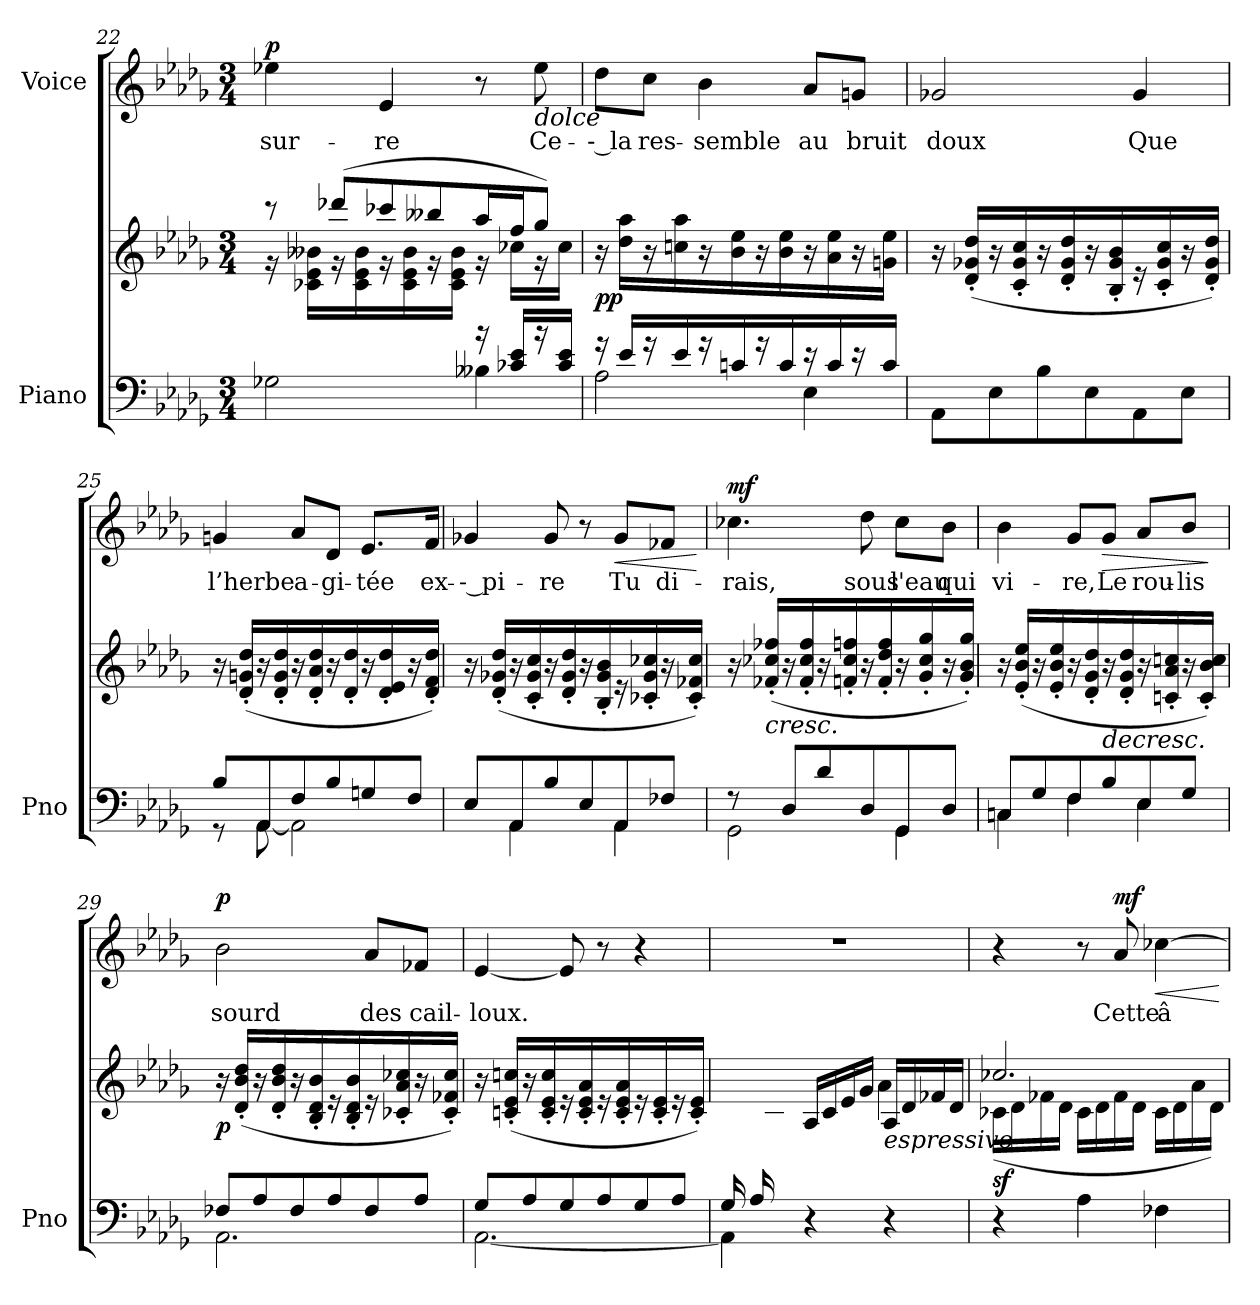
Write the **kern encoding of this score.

**kern	**kern	**dynam	**kern	**text	**dynam
*part2	*part2	*part2	*part1	*part1	*part1
*staff3	*staff2	*staff2/3	*staff1	*staff1	*staff1
*I"Piano	*	*	*I"Voice	*	*
*I'Pno	*	*	*	*	*
*clefF4	*clefG2	*	*clefG2	*	*
*k[b-e-a-d-g-]	*k[b-e-a-d-g-]	*	*k[b-e-a-d-g-]	*	*
*M3/4	*M3/4	*	*M3/4	*	*
=22	=22	=22	=22	=22	=22
*^	*^	*	*	*	*
!	!	!	!	!	!	!LO:LY:b	!LO:DY:a
2G-X\	4ryy	8r	16r	.	4ee-X\	-sur-	p
.	.	.	16c-X\ 16e-\ 16b--X\LL	.	.	.	.
.	.	(8ddd-X/L	16r	.	.	.	.
.	.	.	16c-\ 16e-\ 16b--\	.	.	.	.
!	!	!	!	!	!	!LO:LY:b	!
.	8ryy	8ccc-X/	16r	.	4e-/	-re	.
.	.	.	16c-\ 16e-\ 16b--\	.	.	.	.
.	16ryy	8bb--X/	16r	.	.	.	.
.	16ryy	.	16c-\ 16e-\ 16b--\JJ	.	.	.	.
16r	4B--X\	16aa-/L	16r	.	8r	.	.
16c-X/ 16e-/LL	.	16ff/J	16cc-X\LL	.	.	.	.
!	!	!	!	!	!LO:TX:b:i:t=dolce	!	!
!	!	!	!	!	!	!LO:LY:b	!
16r	.	8gg-/J)	16r	.	8ee-\	Ce-	.
16c-/ 16e-/JJ	.	.	16cc-\JJ	.	.	.	.
!!LO:LB:g=z
=23	=23	=23	=23	=23	=23	=23	=23
!	!	!	!	!LO:DY:b	!	!LO:LY:b	!
*	*	*v	*v	*	*	*	*
16r	2A-\	16r	pp	8dd-\L	-- la	.
16e-/LL	.	16dd-\ 16aa-\LL	.	.	.	.
!	!	!	!	!	!LO:LY:b	!
16r	.	16r	.	8cc\J	res-	.
16e-/	.	16ccn\ 16aa-\	.	.	.	.
!	!	!	!	!	!LO:LY:b	!
16r	.	16r	.	4b-\	-semble	.
16cn/	.	16b-\ 16ee-\	.	.	.	.
16r	.	16r	.	.	.	.
16c/	.	16b-\ 16ee-\	.	.	.	.
!	!	!	!	!	!LO:LY:b	!
16r	4E-\	16r	.	8a-/L	au	.
16c/	.	16a-\ 16ee-\	.	.	.	.
!	!	!	!	!	!LO:LY:b	!
16r	.	16r	.	8gn/J	bruit	.
16c/JJ	.	16gn\ 16ee-\JJ	.	.	.	.
*v	*v	*	*	*	*	*
=24	=24	=24	=24	=24	=24
!	!	!	!	!LO:LY:b	!
8AA-\L	16r	.	2g-X/	doux	.
.	(16d-/' 16g-X/' 16dd-/'LL	.	.	.	.
8E-\	16r	.	.	.	.
.	16c/' 16g-/' 16cc/'	.	.	.	.
8B-\	16r	.	.	.	.
.	16d-/' 16g-/' 16dd-/'	.	.	.	.
8E-\	16r	.	.	.	.
.	16B-/' 16g-/' 16b-/'	.	.	.	.
!	!	!	!	!LO:LY:b	!
8AA-\	16r	.	4g-/	Que	.
.	16c/' 16g-/' 16cc/'	.	.	.	.
8E-\J	16r	.	.	.	.
.	16d-/' 16g-/' 16dd-/'JJ)	.	.	.	.
!!LO:LB:g=z
=25	=25	=25	=25	=25	=25
*^	*	*	*	*	*
!	!	!	!	!	!LO:LY:b	!
8B-/L	8r	16r	.	4gn/	l’herbe	.
.	.	(16d-/' 16gn/' 16dd-/'LL	.	.	.	.
8AA-/	[8AA-\	16r	.	.	.	.
.	.	16d-/' 16g/' 16dd-/'	.	.	.	.
!	!	!	!	!	!LO:LY:b	!
8F/	2AA-\]	16r	.	8a-/L	a-	.
.	.	16d-/' 16a-/' 16dd-/'	.	.	.	.
!	!	!	!	!	!LO:LY:b	!
8B-/	.	16r	.	8d-/J	-gi-	.
.	.	16d-/' 16dd-/'	.	.	.	.
!	!	!	!	!	!LO:LY:b	!
8Gn/	.	16r	.	8.e-/L	-tée	.
.	.	16d-/' 16e-/' 16dd-/'	.	.	.	.
8F/J	.	16r	.	.	.	.
!	!	!	!	!	!LO:LY:b	!
.	.	16d-/' 16f/' 16dd-/'JJ)	.	16f/Jk	ex-	.
!!LO:LB:g=z
=26	=26	=26	=26	=26	=26	=26
!	!	!	!	!	!LO:LY:b	!
8E-/L	8ryy	16r	.	4g-X/	-- pi-	.
.	.	(16d-/' 16g-X/' 16dd-/'LL	.	.	.	.
8AA-/	4AA-\	16r	.	.	.	.
.	.	16c/' 16g-/' 16cc/'	.	.	.	.
!	!	!	!	!	!LO:LY:b	!
8B-/	.	16r	.	8g-/	-re	.
.	.	16d-/' 16g-/' 16dd-/'	.	.	.	.
8E-/	8ryy	16r	.	8r	.	.
.	.	16B-/' 16g-/' 16b-/'	.	.	.	.
!	!	!	!	!	!LO:LY:b	!LO:HP:b
8AA-/	4AA-\	16r	.	8g-/L	Tu	<
.	.	16c-X/' 16g-/' 16cc-X/'	.	.	.	.
!	!	!	!	!	!LO:LY:b	!
8F-X/J	.	16r	.	8f-X/J	di-	.
.	.	16c-/' 16f-X/' 16cc-/'JJ)	.	.	.	.
*v	*v	*	*	*	*	*
.	.	.	.	.	[
=27	=27	=27	=27	=27	=27
*^	*	*	*	*	*
!	!	!	!	!	!LO:LY:b	!LO:DY:a
8r	2GG-\	16r	.	4.cc-X\	-rais,	mf
!	!	!	!LO:HP:b	!	!	!
.	.	(16f-X/' 16cc-X/' 16ff-X/'LL	<	.	.	.
8D-/L	.	16r	.	.	.	.
.	.	16f-/' 16cc-/' 16ff-/'	.	.	.	.
8d-/	.	16r	.	.	.	.
.	.	16fn/' 16cc-/' 16ffn/'	.	.	.	.
!	!	!	!	!	!LO:LY:b	!
8D-/	.	16r	.	8dd-\	sous	.
.	.	16f/' 16dd-/' 16ff/'	.	.	.	.
!	!	!	!	!	!LO:LY:b	!
8GG-/	4GG-\	16r	.	8cc-\L	l'eau	.
.	.	16g-/' 16cc-/' 16gg-/'	.	.	.	.
!	!	!	!	!	!LO:LY:b	!
8D-/J	.	16r	.	8b-\J	qui	.
.	.	16g-/' 16b-/' 16gg-/'JJ)	.	.	.	.
!!LO:PB:g=z
=28	=28	=28	=28	=28	=28	=28
!	!	!	!	!	!LO:LY:b	!
8Cn/L	4C\	16r	.	4b-\	vi-	.
.	.	(16e-/' 16b-/' 16ee-/'LL	.	.	.	.
8G-/	.	16r	.	.	.	.
.	.	16e-/' 16b-/' 16ee-/'	.	.	.	.
!	!	!	!	!	!LO:LY:b	!
8F/	4F\	16r	.	8g-/L	-re,	.
.	.	16d-/' 16g-/' 16dd-/'	.	.	.	.
!	!	!	!LO:HP:b	!	!LO:LY:b	!LO:HP:b
8B-/	.	16r	>	8g-/J	Le	>
.	.	16d-/' 16g-/' 16dd-/'	.	.	.	.
!	!	!	!	!	!LO:LY:b	!
8E-/	4E-\	16r	.	8a-/L	rou-	.
.	.	16cn/' 16a-/' 16ccn/'	.	.	.	.
!	!	!	!	!	!LO:LY:b	!
8G-/J	.	16r	.	8b-/J	-lis	.
.	.	16c/' 16b-/' 16cc/'JJ)	[	.	.	.
*v	*v	*	*	*	*	*
.	.	.	.	.	]
!!LO:LB:g=z
=29	=29	=29	=29	=29	=29
*^	*	*	*	*	*
!	!	!	!LO:DY:b	!	!LO:LY:b	!LO:DY:a
8F-X/L	2.AA-\	16r	p	2b-\	sourd	p
.	.	(16d-/' 16b-/' 16dd-/'LL	.	.	.	.
8A-/	.	16r	.	.	.	.
.	.	16d-/' 16b-/' 16dd-/'	.	.	.	.
8F-/	.	16r	.	.	.	.
.	.	16B-/' 16d-/' 16b-/'	.	.	.	.
8A-/	.	16r	.	.	.	.
.	.	16B-/' 16d-/' 16b-/'	.	.	.	.
!	!	!	!	!	!LO:LY:b	!
8F-/	.	16r	.	8a-/L	des	.
.	.	16c-X/' 16a-/' 16cc-X/'	.	.	.	.
!	!	!	!	!	!LO:LY:b	!
8A-/J	.	16r	.	8f-X/J	cail-	.
.	.	16c-/' 16f-X/' 16cc-/'JJ)	.	.	.	.
=30	=30	=30	=30	=30	=30	=30
!	!	!	!	!	!LO:LY:b	!
8G-/L	[2.AA-\	16r	.	[4e-/	-loux.	.
.	.	(16cn/' 16e-/' 16ccn/'LL	.	.	.	.
8A-/	.	16r	.	.	.	.
.	.	16c/' 16e-/' 16cc/'	.	.	.	.
8G-/	.	16r	.	8e-/]	.	.
.	.	16c/' 16e-/' 16a-/'	.	.	.	.
8A-/	.	16r	.	8r	.	.
.	.	16c/' 16e-/' 16a-/'	.	.	.	.
8G-/	.	16r	.	4r	.	.
.	.	16c/' 16e-/'	.	.	.	.
8A-/J	.	16r	.	.	.	.
.	.	16c/' 16e-/'JJ)	.	.	.	.
!!LO:LB:g=z
=31	=31	=31	=31	=31	=31	=31
*	*^	*^	*	*	*	*
(16G-/LL	4ryy	4AA-\]	8ryy	2ryy	.	2.r	.	.
16A-/	.	.	.	.	.	.	.	.
2ryy	.	.	16c\	.	.	.	.	.
.	.	.	16e-\JJ	.	.	.	.	.
.	8ryy	4r	16A-/LL	.	.	.	.	.
.	.	.	16c/	.	.	.	.	.
.	16ryy	.	16e-/	.	.	.	.	.
.	16ryy	.	16g-/JJ)	.	.	.	.	.
!	!	!	!LO:TX:b:i:t=espressivo	!	!	!	!	!
.	4ryy	4r	16A-/LL	4a-\	.	.	.	.
.	.	.	16d-/	.	.	.	.	.
8ryy	.	.	16f-X/	.	.	.	.	.
.	.	.	16d-/JJ	.	.	.	.	.
*v	*v	*v	*	*	*	*	*	*
*	*v	*v	*	*	*	*
.	.	]	.	.	.
!!LO:PB:g=z
=32	=32	=32	=32	=32	=32
*	*^	*	*	*	*
!	!	!	!LO:DY:b	!	!	!
4r	2.cc-X/	(16c-X\LL	sf	4r	.	.
.	.	16d-\	.	.	.	.
.	.	16f-X\	.	.	.	.
.	.	16d-\JJ	.	.	.	.
4A-\	.	16c-\LL	.	8r	.	.
.	.	16d-\	.	.	.	.
!	!	!	!	!	!LO:LY:b	!LO:DY:a
.	.	16f-\	.	8a-/	Cette	mf
.	.	16d-\JJ	.	.	.	.
!	!	!	!	!	!LO:LY:b	!LO:HP:b
4F-X\	.	16c-\LL	.	[4cc-X\	â-	<
.	.	16d-\	.	.	.	.
.	.	16a-\	.	.	.	.
.	.	16d-\JJ)	.	.	.	.
*	*v	*v	*	*	*	*
.	.	.	.	.	[
=	=	=	=	=	=
*-	*-	*-	*-	*-	*-
